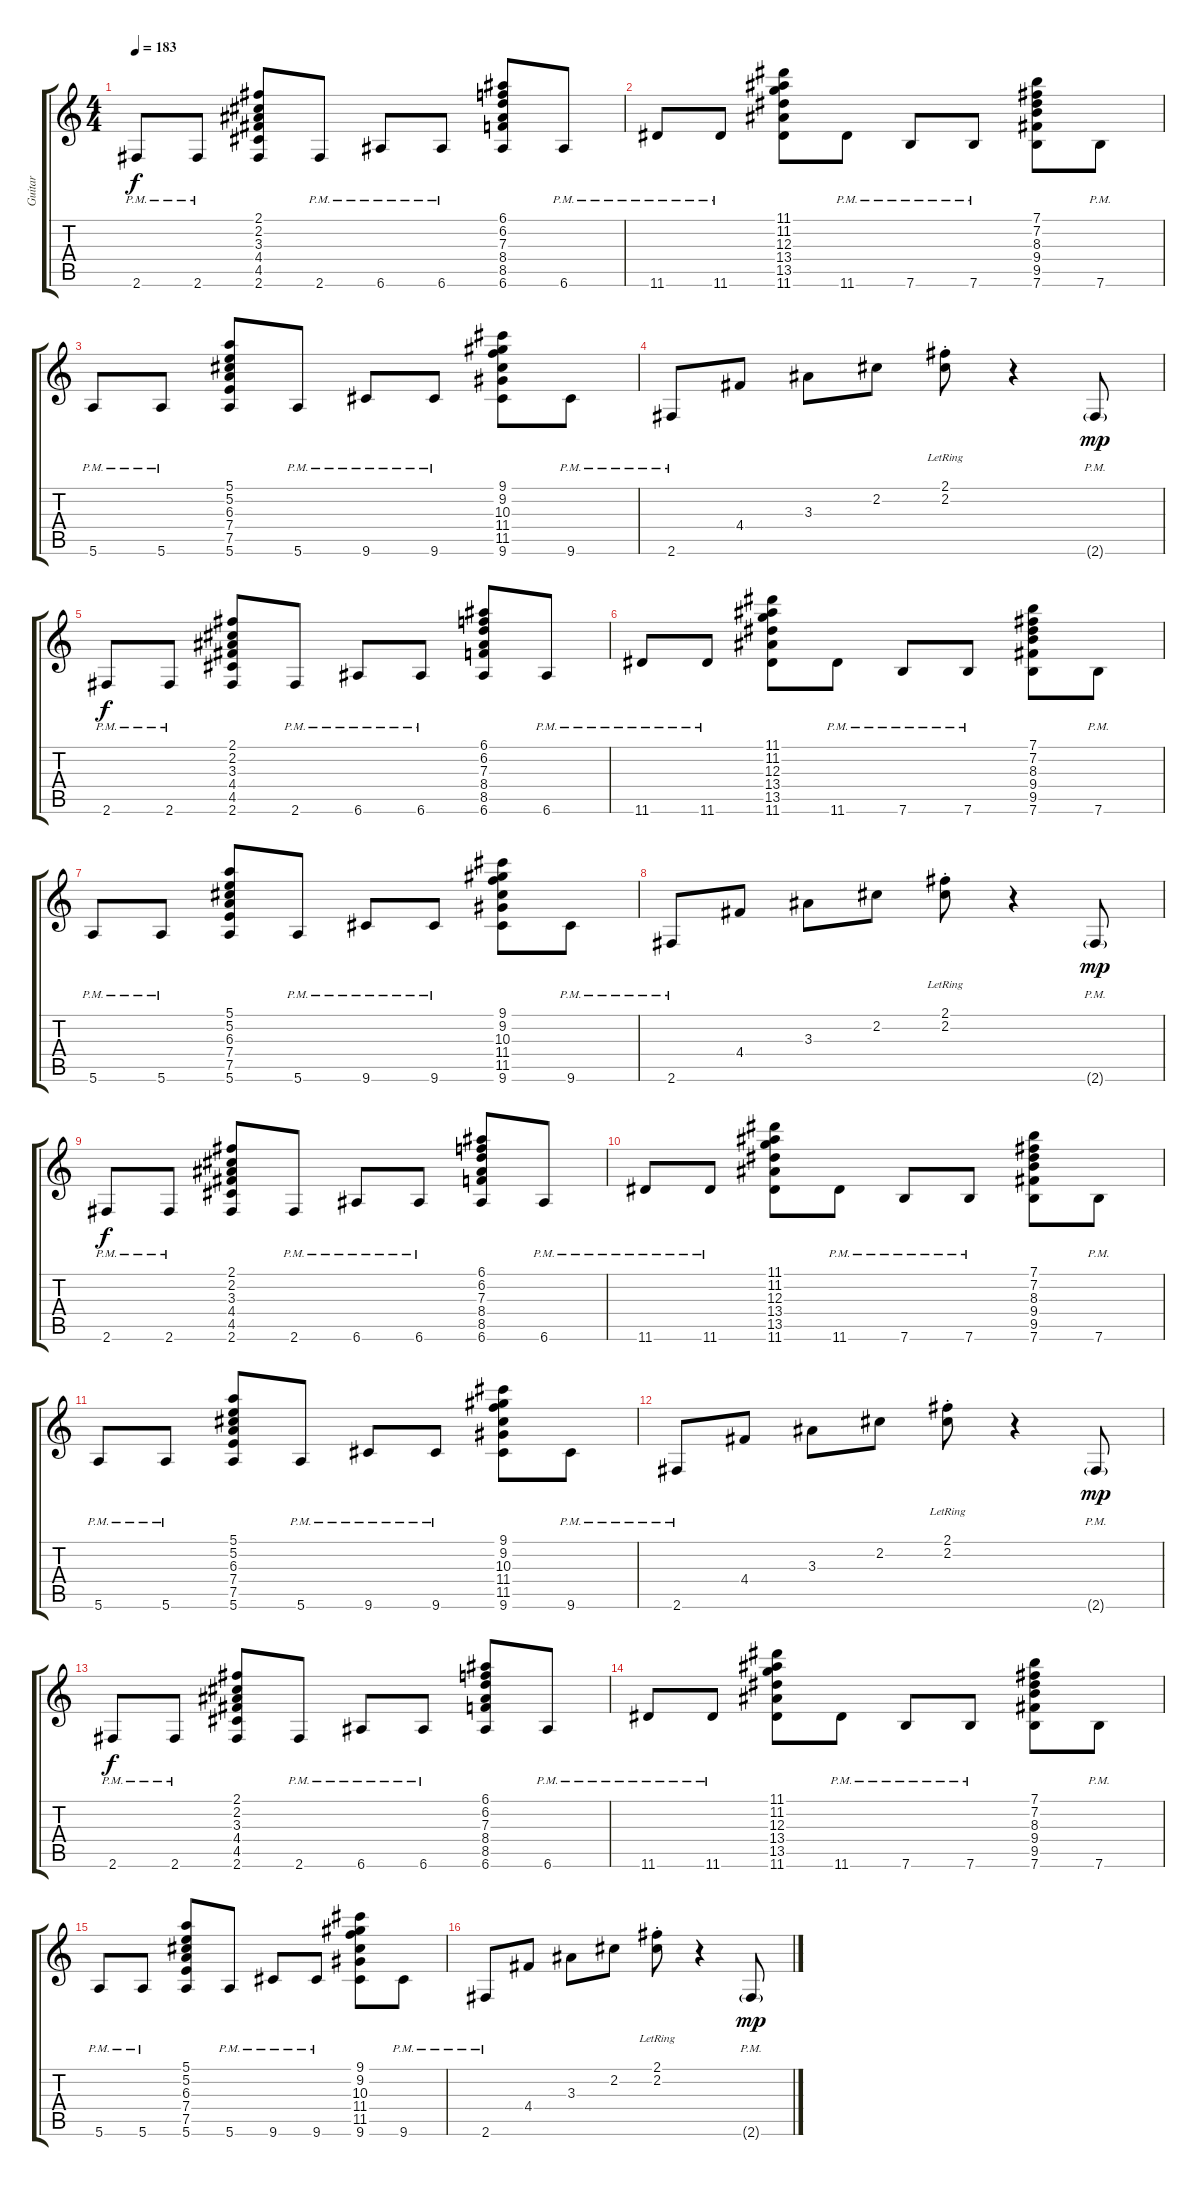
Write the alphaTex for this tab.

\track ("Guitar" "Guitar") {instrument overdrivenguitar}
\staff {score tabs}
\tuning (E4 B3 G3 D3 A2 E2) {hide}
\ts (4 4)
\tempo 183
\clef g2
\ks c
2.6{pm}.8{dy f} 2.6{pm}.8 (2.1 2.2 3.3 4.4 4.5 2.6).8 2.6{pm}.8 6.6{pm}.8 6.6{pm}.8 (6.1 6.2 7.3 8.4 8.5 6.6).8 6.6{pm}.8 |
11.6{pm}.8 11.6{pm}.8 (11.1 11.2 12.3 13.4 13.5 11.6).8 11.6{pm}.8 7.6{pm}.8 7.6{pm}.8 (7.1 7.2 8.3 9.4 9.5 7.6).8 7.6{pm}.8 |
5.6{pm}.8 5.6{pm}.8 (5.1 5.2 6.3 7.4 7.5 5.6).8 5.6{pm}.8 9.6{pm}.8 9.6{pm}.8 (9.1 9.2 10.3 11.4 11.5 9.6).8 9.6{pm}.8 |
2.6{pm}.8 4.4.8 3.3.8 2.2.8 (2.1{st lr} 2.2{st lr}).8 r.4 2.6{g pm}.8{dy mp} |
2.6{pm}.8{dy f} 2.6{pm}.8 (2.1 2.2 3.3 4.4 4.5 2.6).8 2.6{pm}.8 6.6{pm}.8 6.6{pm}.8 (6.1 6.2 7.3 8.4 8.5 6.6).8 6.6{pm}.8 |
11.6{pm}.8 11.6{pm}.8 (11.1 11.2 12.3 13.4 13.5 11.6).8 11.6{pm}.8 7.6{pm}.8 7.6{pm}.8 (7.1 7.2 8.3 9.4 9.5 7.6).8 7.6{pm}.8 |
5.6{pm}.8 5.6{pm}.8 (5.1 5.2 6.3 7.4 7.5 5.6).8 5.6{pm}.8 9.6{pm}.8 9.6{pm}.8 (9.1 9.2 10.3 11.4 11.5 9.6).8 9.6{pm}.8 |
2.6{pm}.8 4.4.8 3.3.8 2.2.8 (2.1{st lr} 2.2{st lr}).8 r.4 2.6{g pm}.8{dy mp} |
2.6{pm}.8{dy f} 2.6{pm}.8 (2.1 2.2 3.3 4.4 4.5 2.6).8 2.6{pm}.8 6.6{pm}.8 6.6{pm}.8 (6.1 6.2 7.3 8.4 8.5 6.6).8 6.6{pm}.8 |
11.6{pm}.8 11.6{pm}.8 (11.1 11.2 12.3 13.4 13.5 11.6).8 11.6{pm}.8 7.6{pm}.8 7.6{pm}.8 (7.1 7.2 8.3 9.4 9.5 7.6).8 7.6{pm}.8 |
5.6{pm}.8 5.6{pm}.8 (5.1 5.2 6.3 7.4 7.5 5.6).8 5.6{pm}.8 9.6{pm}.8 9.6{pm}.8 (9.1 9.2 10.3 11.4 11.5 9.6).8 9.6{pm}.8 |
2.6{pm}.8 4.4.8 3.3.8 2.2.8 (2.1{st lr} 2.2{st lr}).8 r.4 2.6{g pm}.8{dy mp} |
2.6{pm}.8{dy f} 2.6{pm}.8 (2.1 2.2 3.3 4.4 4.5 2.6).8 2.6{pm}.8 6.6{pm}.8 6.6{pm}.8 (6.1 6.2 7.3 8.4 8.5 6.6).8 6.6{pm}.8 |
11.6{pm}.8 11.6{pm}.8 (11.1 11.2 12.3 13.4 13.5 11.6).8 11.6{pm}.8 7.6{pm}.8 7.6{pm}.8 (7.1 7.2 8.3 9.4 9.5 7.6).8 7.6{pm}.8 |
5.6{pm}.8 5.6{pm}.8 (5.1 5.2 6.3 7.4 7.5 5.6).8 5.6{pm}.8 9.6{pm}.8 9.6{pm}.8 (9.1 9.2 10.3 11.4 11.5 9.6).8 9.6{pm}.8 |
2.6{pm}.8 4.4.8 3.3.8 2.2.8 (2.1{st lr} 2.2{st lr}).8 r.4 2.6{g pm}.8{dy mp}
